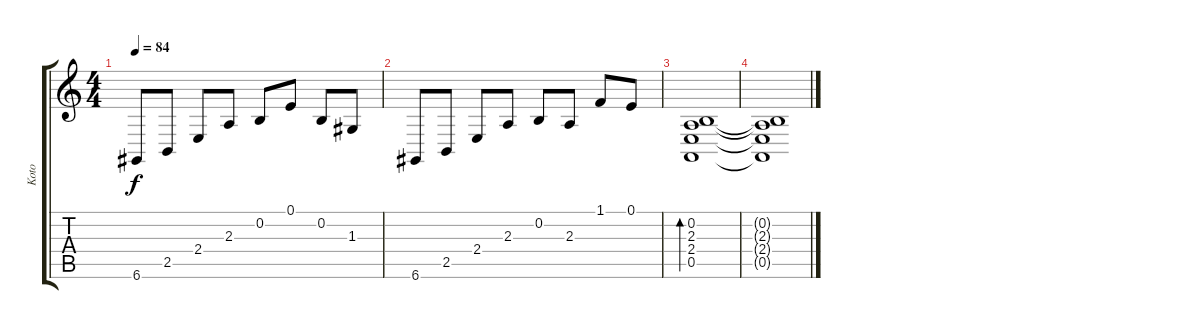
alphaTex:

\track ("Koto" "Koto") {instrument koto}
\staff {score tabs}
\tuning (E4 B3 G3 D3 A2 D2) {hide}
\ts (4 4)
\tempo 84
\clef g2
\ks c
6.6.8{dy f} 2.5.8 2.4.8 2.3.8 0.2.8 0.1.8 0.2.8 1.3.8 |
6.6.8 2.5.8 2.4.8 2.3.8 0.2.8 2.3.8 1.1.8 0.1.8 |
(0.2 2.3 2.4 0.5).1{bd 480} |
(0.2{t} 2.3{t} 2.4{t} 0.5{t}).1
